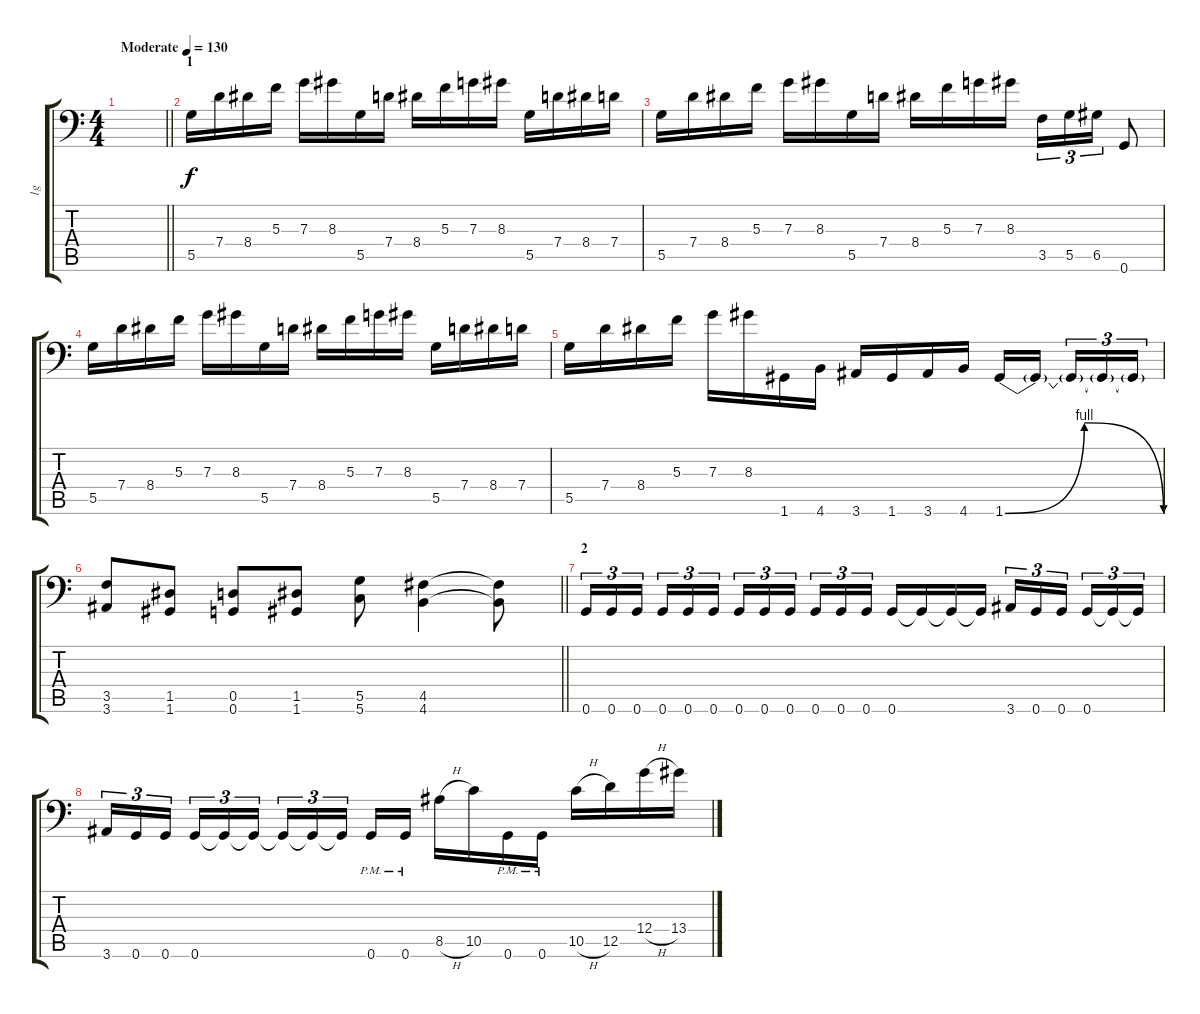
\track ("1g" "1g") {instrument distortionguitar}
\staff {score tabs}
\tuning (A3 E3 C3 G2 D2 G1) {hide}
\ts (4 4)
\tempo (130 "Moderate")
\clef f4
\barLineRight lightlight
\ks c
|
\section ("" "1")
5.5.16 7.4.16 8.4.16 5.3.16 7.3.16 8.3.16 5.5.16 7.4.16 8.4.16 5.3.16 7.3.16 8.3.16 5.5.16 7.4.16 8.4.16 7.4.16 |
5.5.16 7.4.16 8.4.16 5.3.16 7.3.16 8.3.16 5.5.16 7.4.16 8.4.16 5.3.16 7.3.16 8.3.16 3.5.16{tu (3 2)} 5.5.16{tu (3 2)} 6.5.16{tu (3 2)} 0.6.8 |
5.5.16 7.4.16 8.4.16 5.3.16 7.3.16 8.3.16 5.5.16 7.4.16 8.4.16 5.3.16 7.3.16 8.3.16 5.5.16 7.4.16 8.4.16 7.4.16 |
5.5.16 7.4.16 8.4.16 5.3.16 7.3.16 8.3.16 1.6.16 4.6.16 3.6.16 1.6.16 3.6.16 4.6.16 1.6{be (bendrelease 0 0 15 4 30 4 60 0)}.16 1.6{t}.16{beam splitsecondary} 1.6{t}.16{tu (3 2)} 1.6{t}.16{tu (3 2)} 1.6{t}.16{tu (3 2)} |
\barLineRight lightlight
(3.5 3.6).8 (1.5 1.6).8 (0.5 0.6).8 (1.5 1.6).8 (5.5 5.6).8 (4.5 4.6).4 (4.5{t} 4.6{t}).8 |
\section ("" "2")
0.6.16{tu (3 2)} 0.6.16{tu (3 2)} 0.6.16{tu (3 2) beam splitsecondary} 0.6.16{tu (3 2)} 0.6.16{tu (3 2)} 0.6.16{tu (3 2)} 0.6.16{tu (3 2)} 0.6.16{tu (3 2)} 0.6.16{tu (3 2) beam splitsecondary} 0.6.16{tu (3 2)} 0.6.16{tu (3 2)} 0.6.16{tu (3 2)} 0.6.16 0.6{t}.16 0.6{t}.16 0.6{t}.16 3.6.16{tu (3 2)} 0.6.16{tu (3 2)} 0.6.16{tu (3 2) beam splitsecondary} 0.6.16{tu (3 2)} 0.6{t}.16{tu (3 2)} 0.6{t}.16{tu (3 2)} |
3.6.16{tu (3 2)} 0.6.16{tu (3 2)} 0.6.16{tu (3 2) beam splitsecondary} 0.6.16{tu (3 2)} 0.6{t}.16{tu (3 2)} 0.6{t}.16{tu (3 2)} 0.6{t}.16{tu (3 2)} 0.6{t}.16{tu (3 2)} 0.6{t}.16{tu (3 2) beam splitsecondary} 0.6{pm}.16 0.6{pm}.16 8.5{h}.16 10.5.16 0.6{pm}.16 0.6{pm}.16 10.5{h}.16 12.5.16 12.4{h}.16 13.4.16
